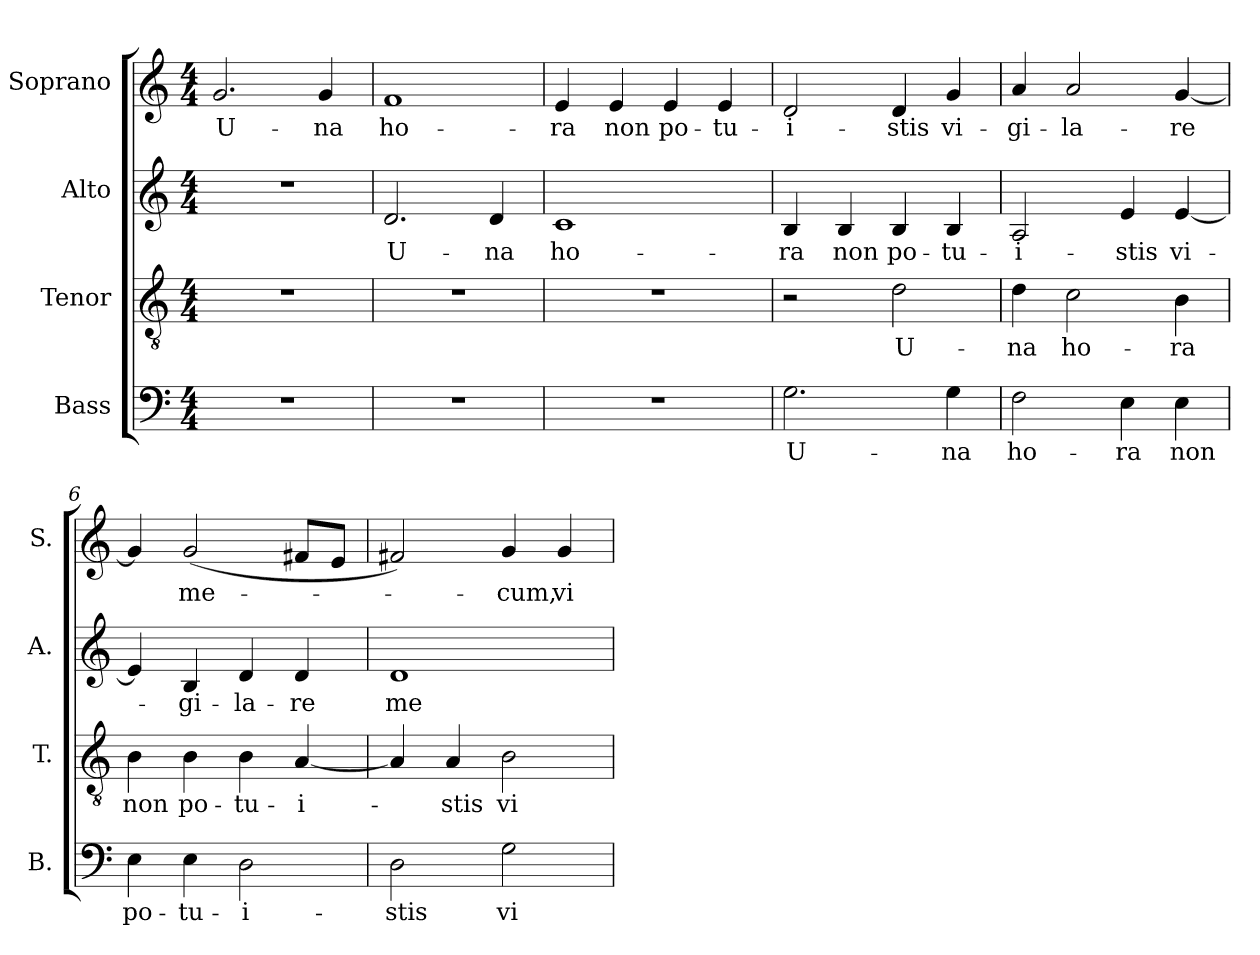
**kern	**text	**kern	**text	**kern	**text	**kern	**text
*part4	*part4	*part3	*part3	*part2	*part2	*part1	*part1
*staff4	*staff4	*staff3	*staff3	*staff2	*staff2	*staff1	*staff1
*I"Bass	*	*I"Tenor	*	*I"Alto	*	*I"Soprano	*
*I'B.	*	*I'T.	*	*I'A.	*	*I'S.	*
!!LO:PB:g=z
*clefF4	*	*clefGv2	*	*clefG2	*	*clefG2	*
*	*	*ITrd7c12	*	*	*	*	*
*k[]	*	*k[]	*	*k[]	*	*k[]	*
*C:	*	*C:	*	*C:	*	*C:	*
*M4/4	*	*M4/4	*	*M4/4	*	*M4/4	*
*MM100	*	*MM100	*	*MM100	*	*MM100	*
=1	=1	=1	=1	=1	=1	=1	=1
!	!	!	!	!	!	!	!LO:LY:b:color=#000000
1r	.	1r	.	1r	.	2.gi/	U-
!	!	!	!	!	!	!	!LO:LY:b:color=#000000
.	.	.	.	.	.	4gi/	-na
=2	=2	=2	=2	=2	=2	=2	=2
!	!	!	!	!	!LO:LY:b:color=#000000	!	!
!	!	!	!	!	!	!	!LO:LY:b:color=#000000
1r	.	1r	.	2.di/	U-	1fi	ho-
!	!	!	!	!	!LO:LY:b:color=#000000	!	!
.	.	.	.	4di/	-na	.	.
=3	=3	=3	=3	=3	=3	=3	=3
!	!	!	!	!	!LO:LY:b:color=#000000	!	!
!	!	!	!	!	!	!	!LO:LY:b:color=#000000
1r	.	1r	.	1ci	ho-	4ei/	-ra
!	!	!	!	!	!	!	!LO:LY:b:color=#000000
.	.	.	.	.	.	4ei/	non
!	!	!	!	!	!	!	!LO:LY:b:color=#000000
.	.	.	.	.	.	4ei/	po-
!	!	!	!	!	!	!	!LO:LY:b:color=#000000
.	.	.	.	.	.	4ei/	-tu-
=4	=4	=4	=4	=4	=4	=4	=4
!	!LO:LY:b:color=#000000	!	!	!	!	!	!
!	!	!	!	!	!LO:LY:b:color=#000000	!	!
!	!	!	!	!	!	!	!LO:LY:b:color=#000000
2.Gi\	U-	2r	.	4Bi/	-ra	2di/	-i-
!	!	!	!	!	!LO:LY:b:color=#000000	!	!
.	.	.	.	4Bi/	non	.	.
!	!	!	!LO:LY:b:color=#000000	!	!	!	!
!	!	!	!	!	!LO:LY:b:color=#000000	!	!
!	!	!	!	!	!	!	!LO:LY:b:color=#000000
.	.	2Di\	U-	4Bi/	po-	4di/	-stis
!	!LO:LY:b:color=#000000	!	!	!	!	!	!
!	!	!	!	!	!LO:LY:b:color=#000000	!	!
!	!	!	!	!	!	!	!LO:LY:b:color=#000000
4Gi\	-na	.	.	4Bi/	-tu-	4gi/	vi-
=5	=5	=5	=5	=5	=5	=5	=5
!	!LO:LY:b:color=#000000	!	!	!	!	!	!
!	!	!	!LO:LY:b:color=#000000	!	!	!	!
!	!	!	!	!	!LO:LY:b:color=#000000	!	!
!	!	!	!	!	!	!	!LO:LY:b:color=#000000
2Fi\	ho-	4Di\	-na	2Ai/	-i-	4ai/	-gi-
!	!	!	!LO:LY:b:color=#000000	!	!	!	!
!	!	!	!	!	!	!	!LO:LY:b:color=#000000
.	.	2Ci\	ho-	.	.	2ai/	-la-
!	!LO:LY:b:color=#000000	!	!	!	!	!	!
!	!	!	!	!	!LO:LY:b:color=#000000	!	!
4Ei\	-ra	.	.	4ei/	-stis	.	.
!	!LO:LY:b:color=#000000	!	!	!	!	!	!
!	!	!	!LO:LY:b:color=#000000	!	!	!	!
!	!	!	!	!	!LO:LY:b:color=#000000	!	!
!	!	!	!	!	!	!	!LO:LY:b:color=#000000
4Ei\	non	4BBi\	-ra	[4ei/	vi-	[4gi/	-re
=6	=6	=6	=6	=6	=6	=6	=6
!	!LO:LY:b:color=#000000	!	!	!	!	!	!
!	!	!	!LO:LY:b:color=#000000	!	!	!	!
4Ei\	po-	4BBi\	non	4ei/]	.	4gi/]	.
!	!LO:LY:b:color=#000000	!	!	!	!	!	!
!	!	!	!LO:LY:b:color=#000000	!	!	!	!
!	!	!	!	!	!LO:LY:b:color=#000000	!	!
!	!	!	!	!	!	!	!LO:LY:b:color=#000000
4Ei\	-tu-	4BBi\	po-	4Bi/	-gi-	(2gi/	me-
!	!LO:LY:b:color=#000000	!	!	!	!	!	!
!	!	!	!LO:LY:b:color=#000000	!	!	!	!
!	!	!	!	!	!LO:LY:b:color=#000000	!	!
2Di\	-i-	4BBi\	-tu-	4di/	-la-	.	.
!	!	!	!LO:LY:b:color=#000000	!	!	!	!
!	!	!	!	!	!LO:LY:b:color=#000000	!	!
.	.	[4AAi/	-i-	4di/	-re	8f#Xi/L	.
.	.	.	.	.	.	8ei/J	.
=7	=7	=7	=7	=7	=7	=7	=7
!	!LO:LY:b:color=#000000	!	!	!	!	!	!
!	!	!	!	!	!LO:LY:b:color=#000000	!	!
2Di\	-stis	4AAi/]	.	1di	me-	2f#Xi/)	.
!	!	!	!LO:LY:b:color=#000000	!	!	!	!
.	.	4AAi/	-stis	.	.	.	.
!	!LO:LY:b:color=#000000	!	!	!	!	!	!
!	!	!	!LO:LY:b:color=#000000	!	!	!	!
!	!	!	!	!	!	!	!LO:LY:b:color=#000000
2Gi\	vi-	2BBi\	vi-	.	.	4gi/	-cum,
!	!	!	!	!	!	!	!LO:LY:b:color=#000000
.	.	.	.	.	.	4gi/	vi-
=	=	=	=	=	=	=	=
*-	*-	*-	*-	*-	*-	*-	*-
